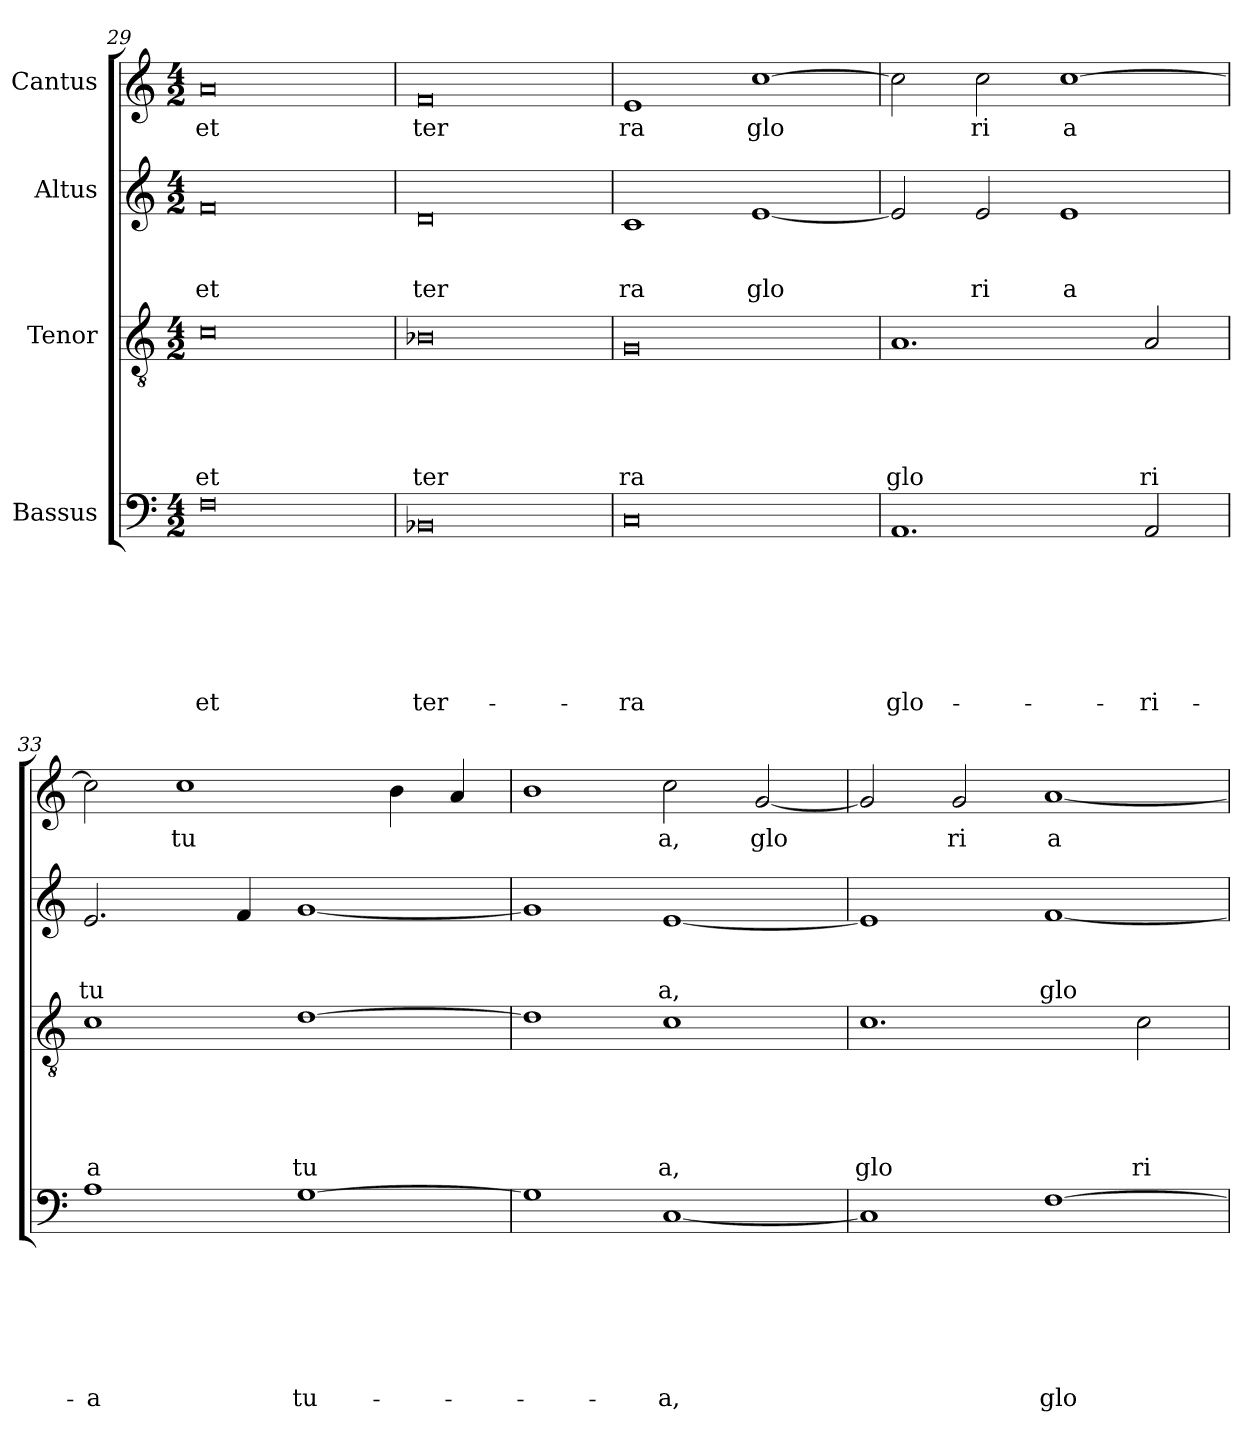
**kern	**text	**text	**text	**text	**text	**text	**text	**kern	**text	**text	**text	**text	**text	**kern	**text	**text	**text	**kern	**text
*part4	*part4	*part4	*part4	*part4	*part4	*part4	*part4	*part3	*part3	*part3	*part3	*part3	*part3	*part2	*part2	*part2	*part2	*part1	*part1
*staff4	*staff4	*staff4	*staff4	*staff4	*staff4	*staff4	*staff4	*staff3	*staff3	*staff3	*staff3	*staff3	*staff3	*staff2	*staff2	*staff2	*staff2	*staff1	*staff1
*I"Bassus	*	*	*	*	*	*	*	*I"Tenor	*	*	*	*	*	*I"Altus	*	*	*	*I"Cantus	*
!!LO:LB:g=z
*clefF4	*	*	*	*	*	*	*	*clefGv2	*	*	*	*	*	*clefG2	*	*	*	*clefG2	*
*k[]	*	*	*	*	*	*	*	*k[]	*	*	*	*	*	*k[]	*	*	*	*k[]	*
*C:	*	*	*	*	*	*	*	*C:	*	*	*	*	*	*C:	*	*	*	*C:	*
*M4/2	*	*	*	*	*	*	*	*M4/2	*	*	*	*	*	*M4/2	*	*	*	*M4/2	*
=29	=29	=29	=29	=29	=29	=29	=29	=29	=29	=29	=29	=29	=29	=29	=29	=29	=29	=29	=29
!	!	!	!	!	!	!	!LO:LY:b	!	!	!	!	!	!LO:LY:b	!	!	!	!LO:LY:b	!	!LO:LY:b
0F	.	.	.	.	.	.	et	0c	.	.	.	.	et	0f	.	.	et	0a	et
=30	=30	=30	=30	=30	=30	=30	=30	=30	=30	=30	=30	=30	=30	=30	=30	=30	=30	=30	=30
!	!	!	!	!	!	!	!LO:LY:b	!	!	!	!	!	!LO:LY:b	!	!	!	!LO:LY:b	!	!LO:LY:b
0BB-X	.	.	.	.	.	.	ter-	0B-X	.	.	.	.	ter	0d	.	.	ter	0f	ter
=31	=31	=31	=31	=31	=31	=31	=31	=31	=31	=31	=31	=31	=31	=31	=31	=31	=31	=31	=31
!	!	!	!	!	!	!	!LO:LY:b	!	!	!	!	!	!LO:LY:b	!	!	!	!LO:LY:b	!	!LO:LY:b
0C	.	.	.	.	.	.	-ra	0G	.	.	.	.	ra	1c	.	.	ra	1e	ra
!	!	!	!	!	!	!	!	!	!	!	!	!	!	!	!	!	!LO:LY:b	!	!LO:LY:b
.	.	.	.	.	.	.	.	.	.	.	.	.	.	[<1e	.	.	glo	[>1cc	glo
=32	=32	=32	=32	=32	=32	=32	=32	=32	=32	=32	=32	=32	=32	=32	=32	=32	=32	=32	=32
!	!	!	!	!	!	!	!LO:LY:b	!	!	!	!	!	!LO:LY:b	!	!	!	!	!	!
1.AA	.	.	.	.	.	.	glo-	1.A	.	.	.	.	glo	2e/]	.	.	.	2cc\]	.
!	!	!	!	!	!	!	!	!	!	!	!	!	!	!	!	!	!LO:LY:b	!	!LO:LY:b
.	.	.	.	.	.	.	.	.	.	.	.	.	.	2e/	.	.	ri	2cc\	ri
!	!	!	!	!	!	!	!	!	!	!	!	!	!	!	!	!	!LO:LY:b	!	!LO:LY:b:rj
.	.	.	.	.	.	.	.	.	.	.	.	.	.	1e	.	.	a	[>1cc	a
!	!	!	!	!	!	!	!LO:LY:b	!	!	!	!	!	!LO:LY:b	!	!	!	!	!	!
2AA/	.	.	.	.	.	.	-ri-	2A/	.	.	.	.	ri	.	.	.	.	.	.
=33	=33	=33	=33	=33	=33	=33	=33	=33	=33	=33	=33	=33	=33	=33	=33	=33	=33	=33	=33
!	!	!	!	!	!	!	!LO:LY:b	!	!	!	!	!	!LO:LY:b	!	!	!	!LO:LY:b	!	!
1A	.	.	.	.	.	.	-a	1c	.	.	.	.	a	2.e/	.	.	tu	2cc\]	.
!	!	!	!	!	!	!	!	!	!	!	!	!	!	!	!	!	!	!	!LO:LY:b
.	.	.	.	.	.	.	.	.	.	.	.	.	.	.	.	.	.	1cc	tu
.	.	.	.	.	.	.	.	.	.	.	.	.	.	4f/	.	.	.	.	.
!	!	!	!	!	!	!	!LO:LY:b	!	!	!	!	!	!LO:LY:b	!	!	!	!	!	!
[>1G	.	.	.	.	.	.	tu-	[>1d	.	.	.	.	tu	[<1g	.	.	.	.	.
.	.	.	.	.	.	.	.	.	.	.	.	.	.	.	.	.	.	4b\	.
.	.	.	.	.	.	.	.	.	.	.	.	.	.	.	.	.	.	4a/	.
=34	=34	=34	=34	=34	=34	=34	=34	=34	=34	=34	=34	=34	=34	=34	=34	=34	=34	=34	=34
1G]	.	.	.	.	.	.	.	1d]	.	.	.	.	.	1g]	.	.	.	1b	.
!	!	!	!	!	!	!	!LO:LY:b	!	!	!	!	!	!LO:LY:b	!	!	!	!LO:LY:b	!	!LO:LY:b
[<1C	.	.	.	.	.	.	-a,	1c	.	.	.	.	a,	[<1e	.	.	a,	2cc\	a,
!	!	!	!	!	!	!	!	!	!	!	!	!	!	!	!	!	!	!	!LO:LY:b
.	.	.	.	.	.	.	.	.	.	.	.	.	.	.	.	.	.	[<2g/	glo
=35	=35	=35	=35	=35	=35	=35	=35	=35	=35	=35	=35	=35	=35	=35	=35	=35	=35	=35	=35
!	!	!	!	!	!	!	!	!	!	!	!	!	!LO:LY:b	!	!	!	!	!	!
1C]	.	.	.	.	.	.	.	1.c	.	.	.	.	glo	1e]	.	.	.	2g/]	.
!	!	!	!	!	!	!	!	!	!	!	!	!	!	!	!	!	!	!	!LO:LY:b
.	.	.	.	.	.	.	.	.	.	.	.	.	.	.	.	.	.	2g/	ri
!	!	!	!	!	!	!	!LO:LY:b	!	!	!	!	!	!	!	!	!	!LO:LY:b	!	!LO:LY:b:rj
[>1F	.	.	.	.	.	.	glo-	.	.	.	.	.	.	[<1f	.	.	glo	[<1a	a
!	!	!	!	!	!	!	!	!	!	!	!	!	!LO:LY:b	!	!	!	!	!	!
.	.	.	.	.	.	.	.	2c\	.	.	.	.	ri	.	.	.	.	.	.
=	=	=	=	=	=	=	=	=	=	=	=	=	=	=	=	=	=	=	=
*-	*-	*-	*-	*-	*-	*-	*-	*-	*-	*-	*-	*-	*-	*-	*-	*-	*-	*-	*-
